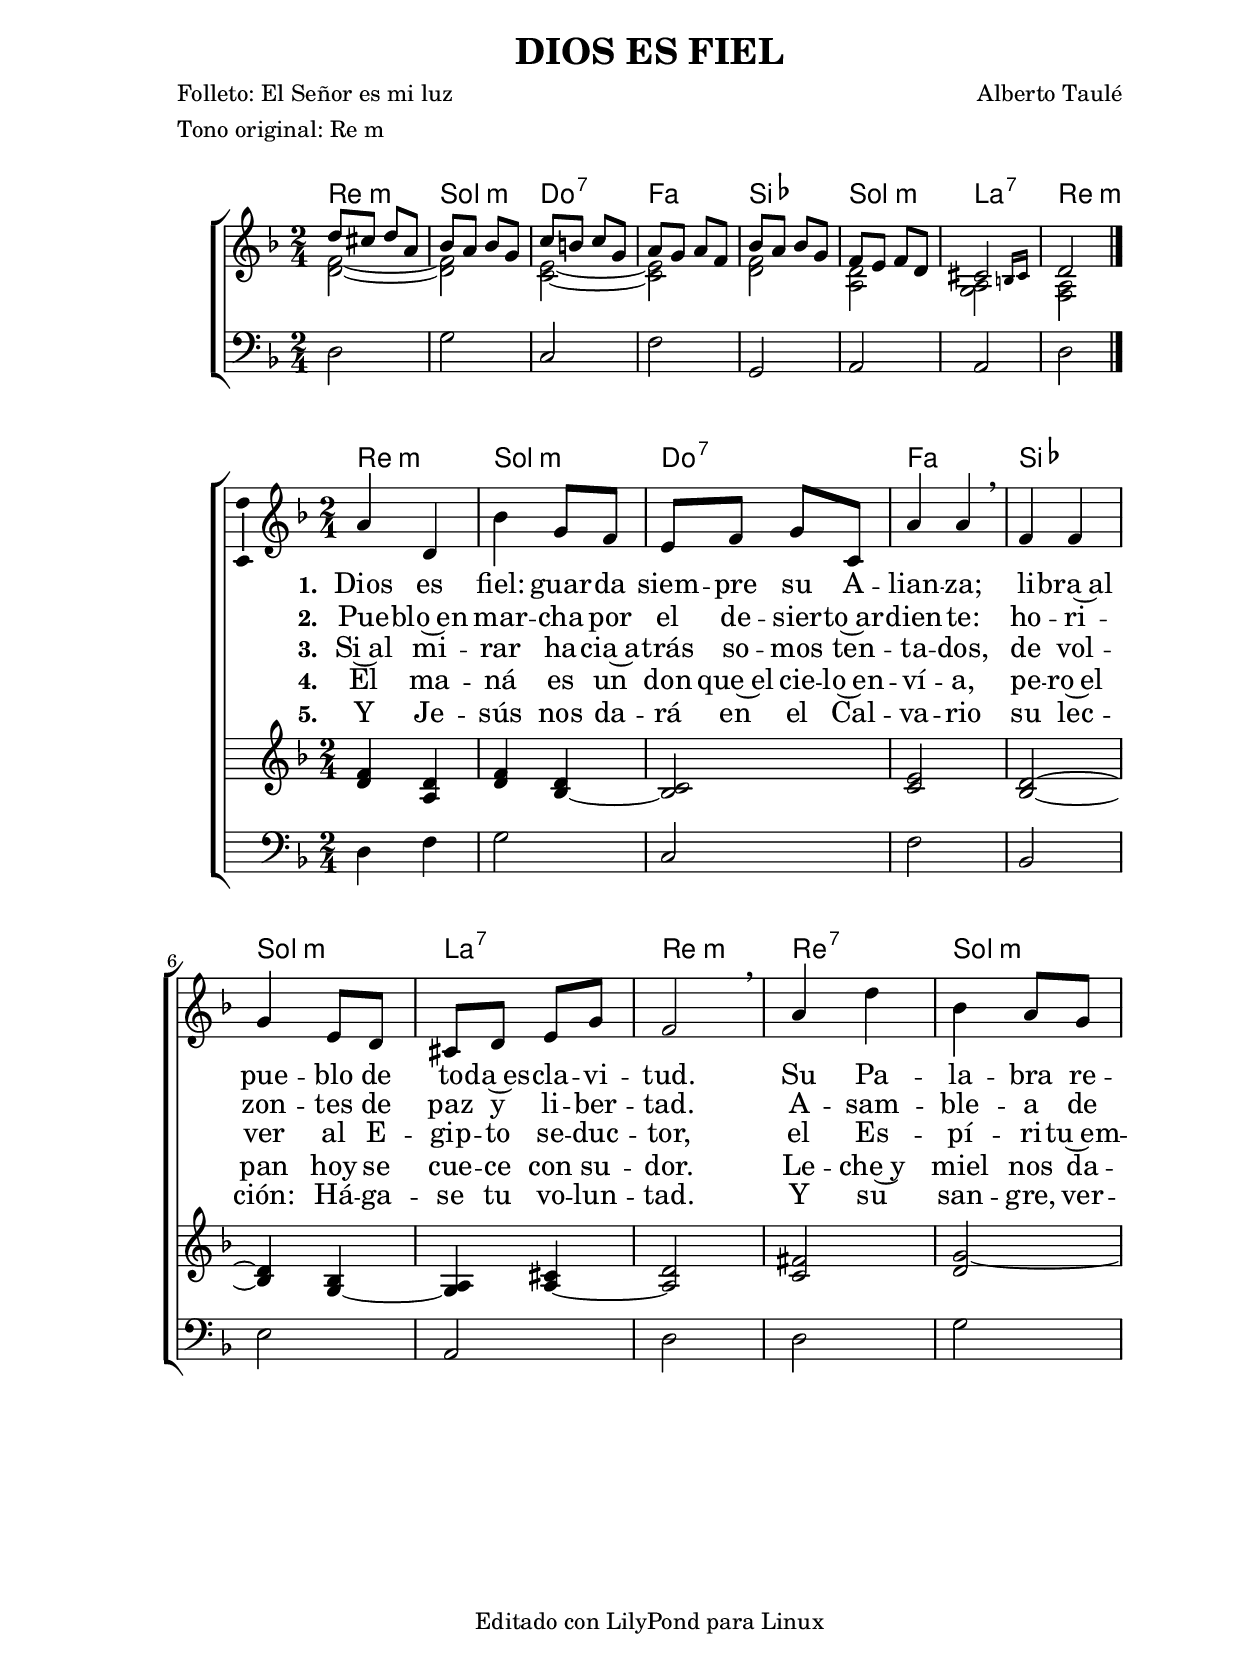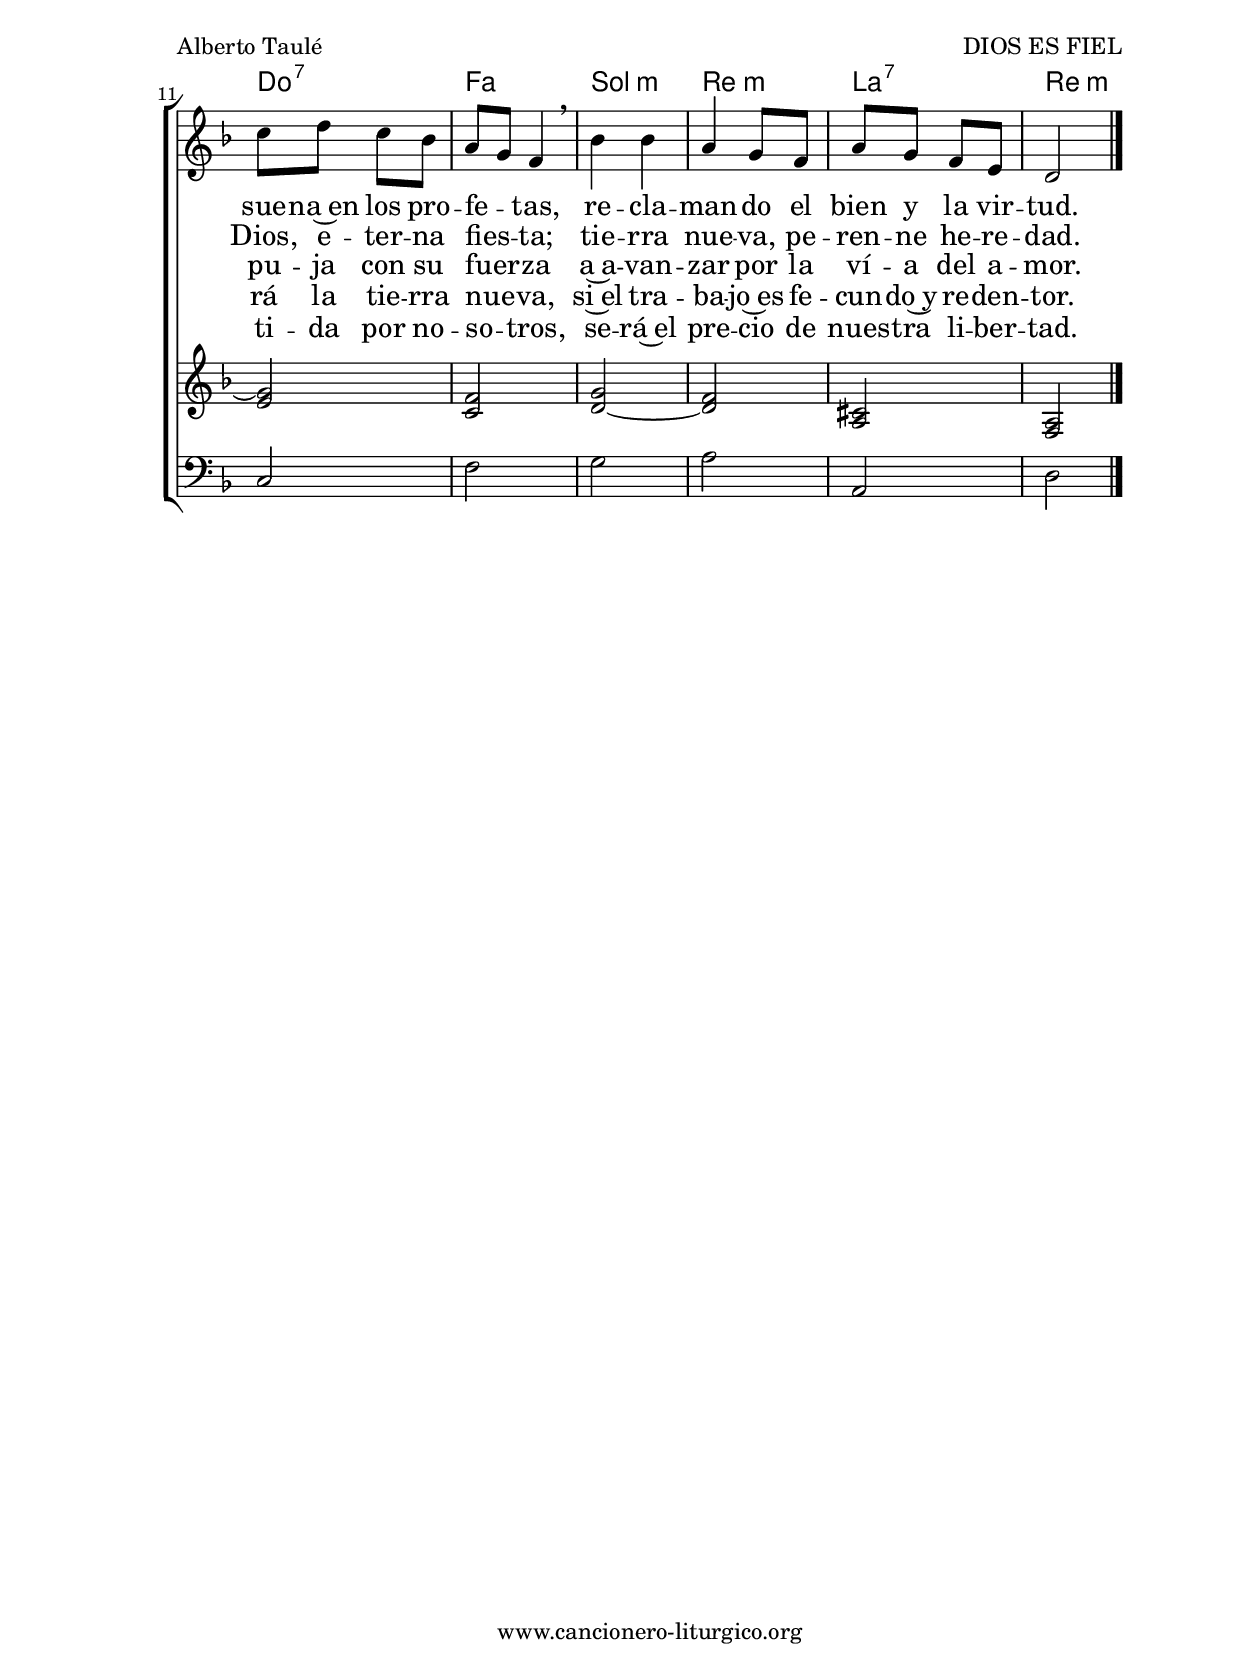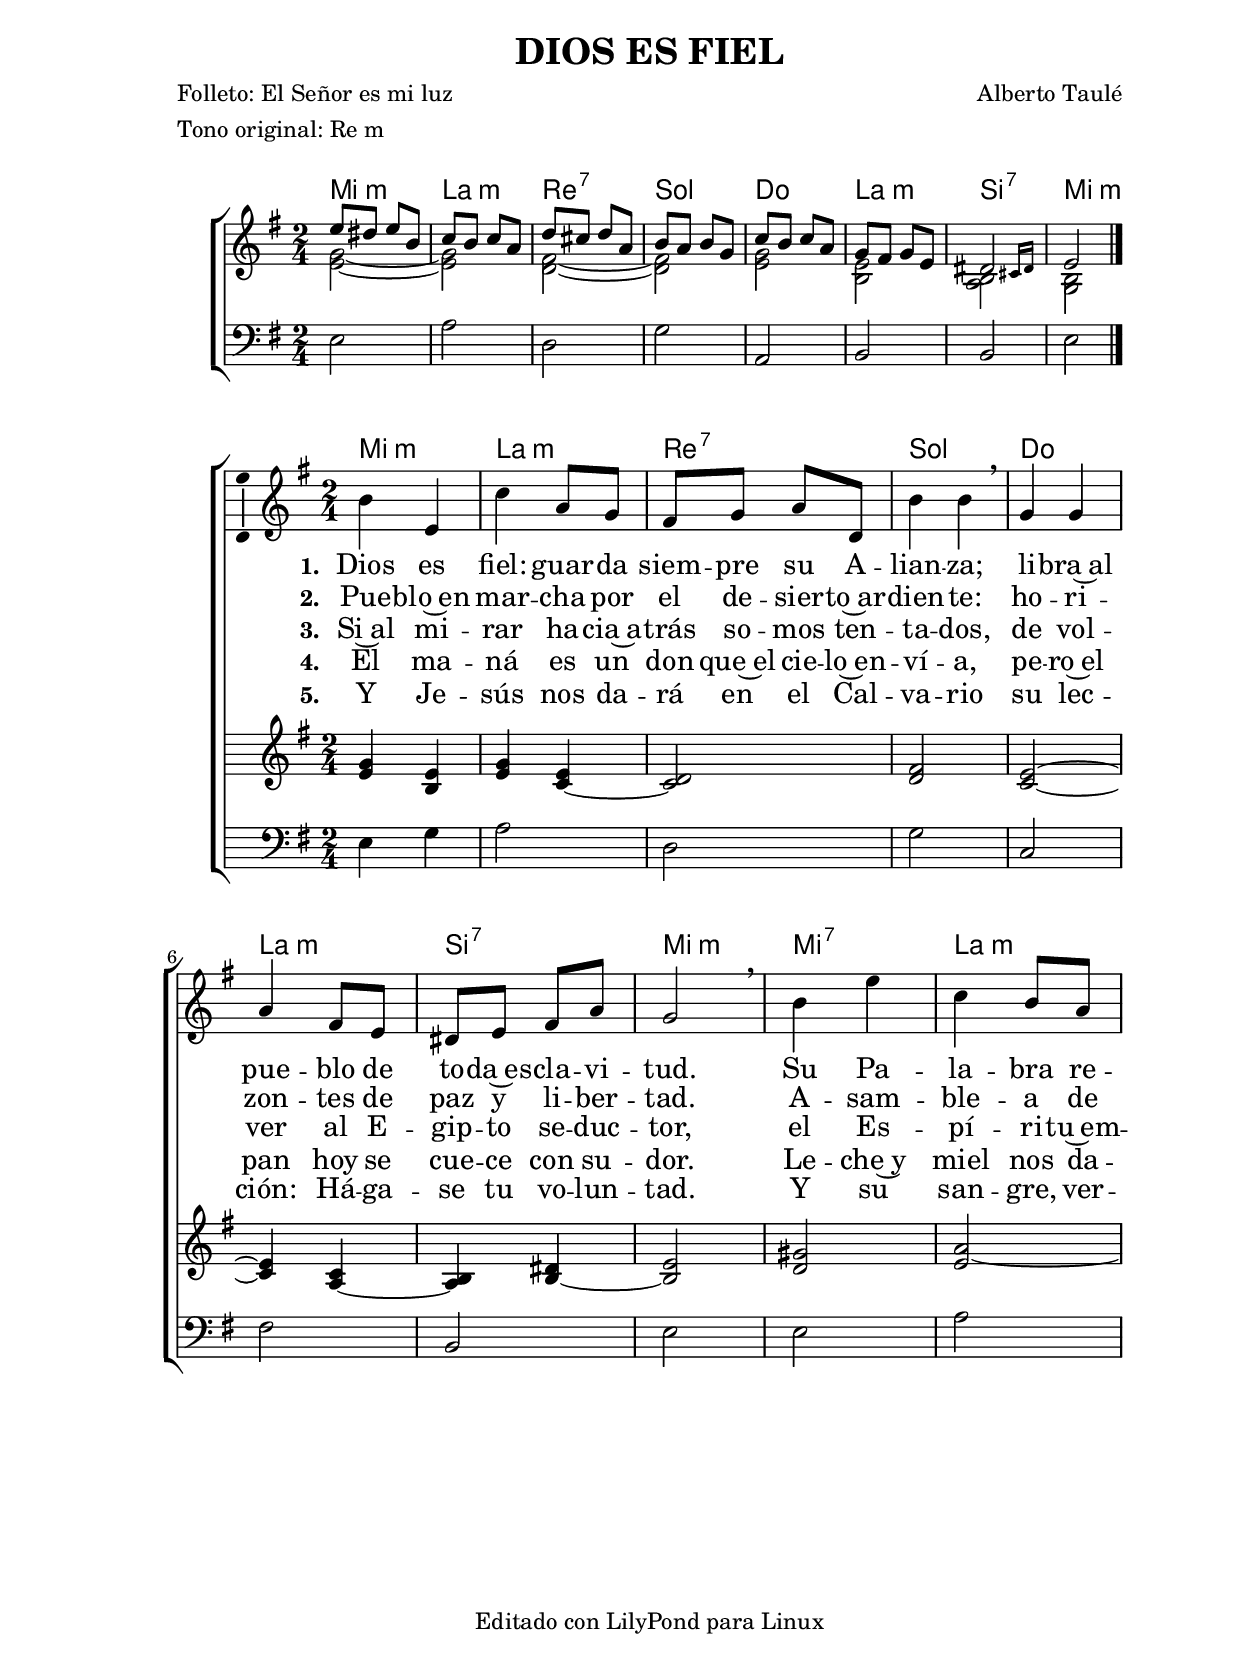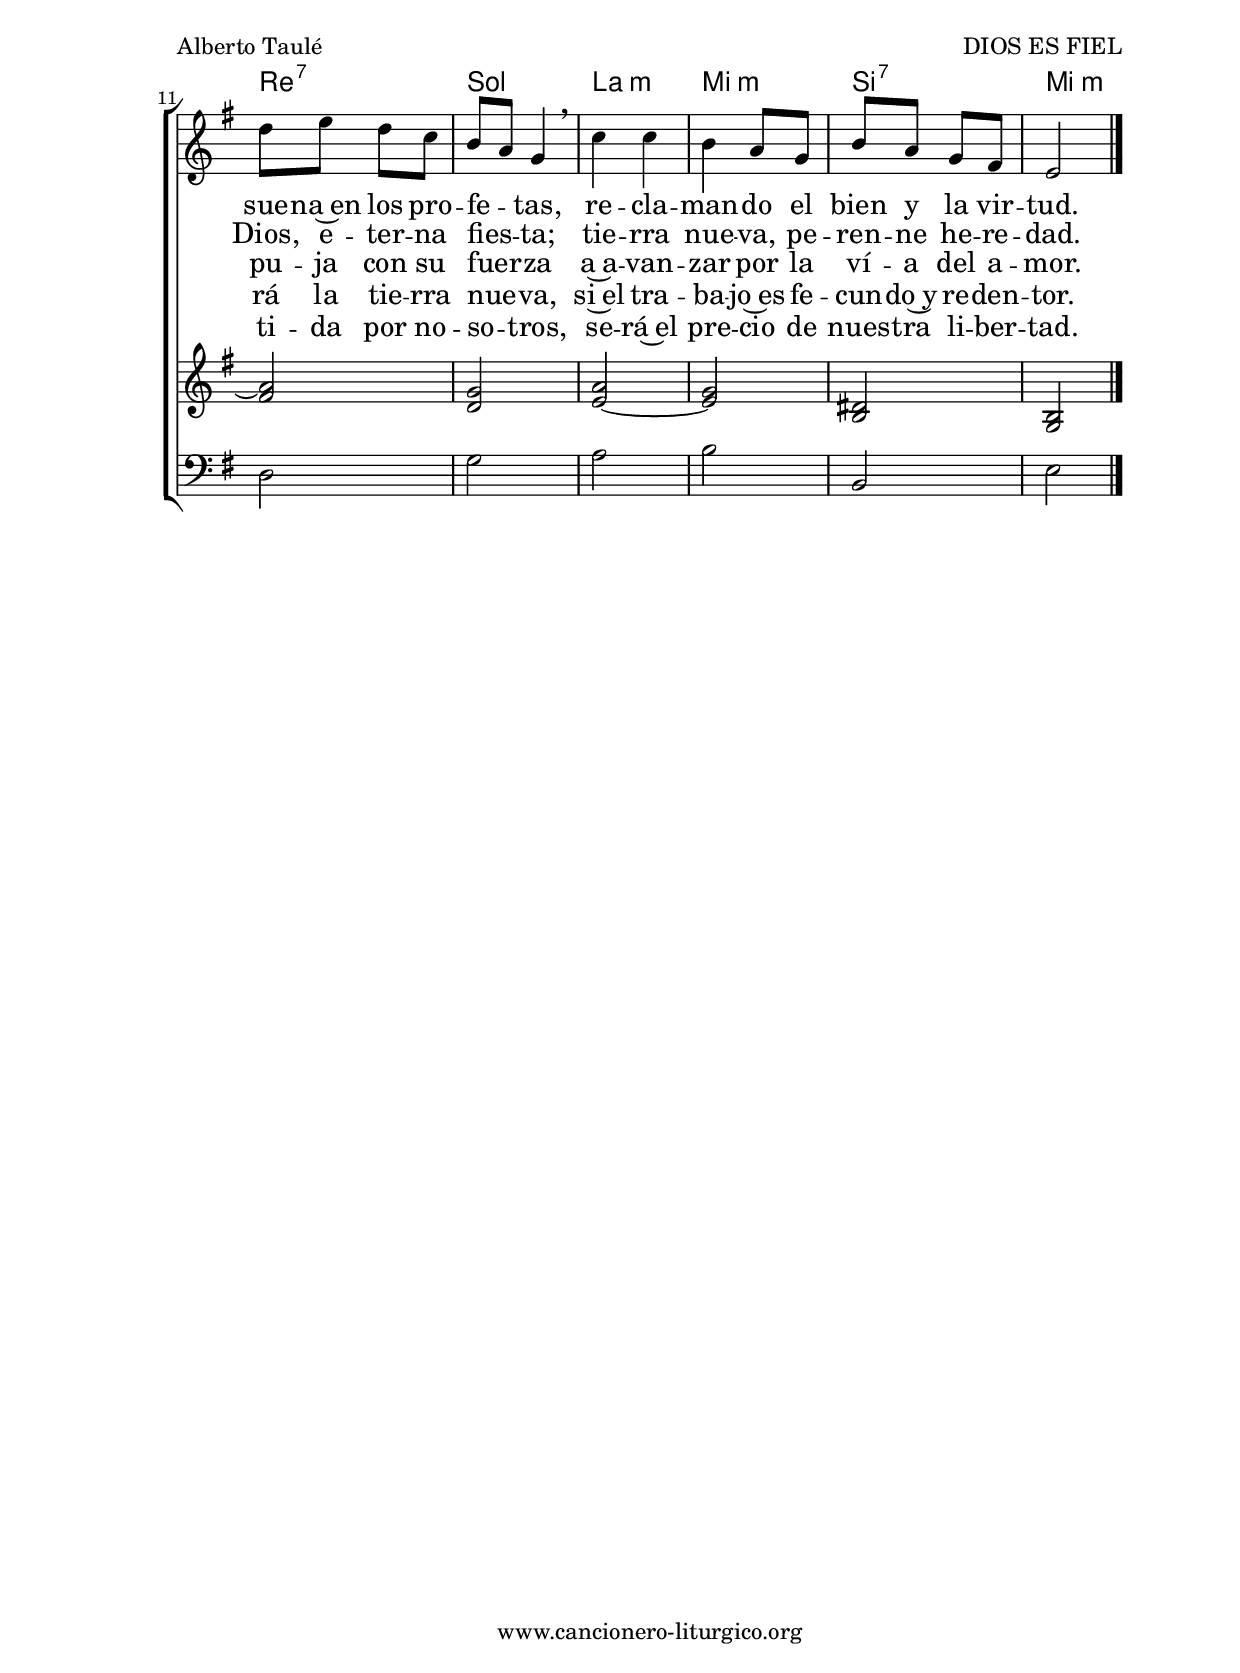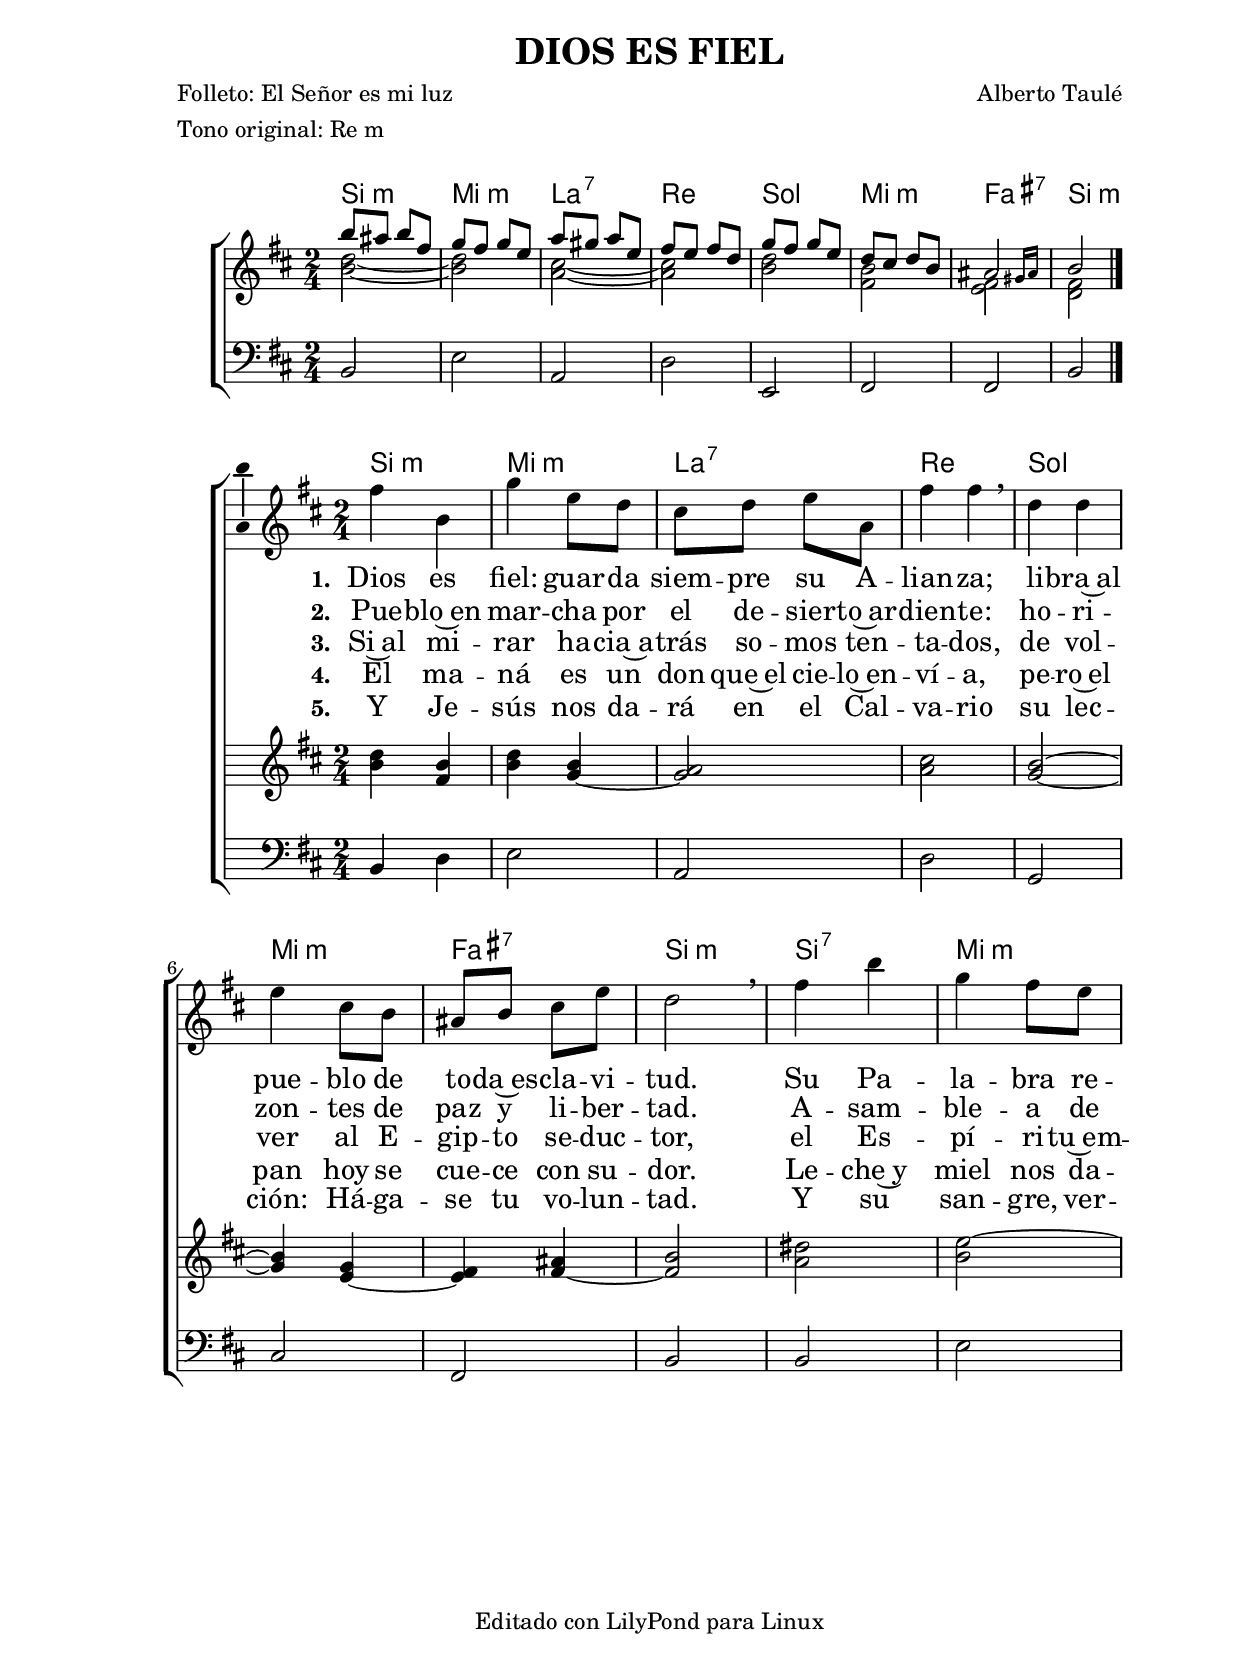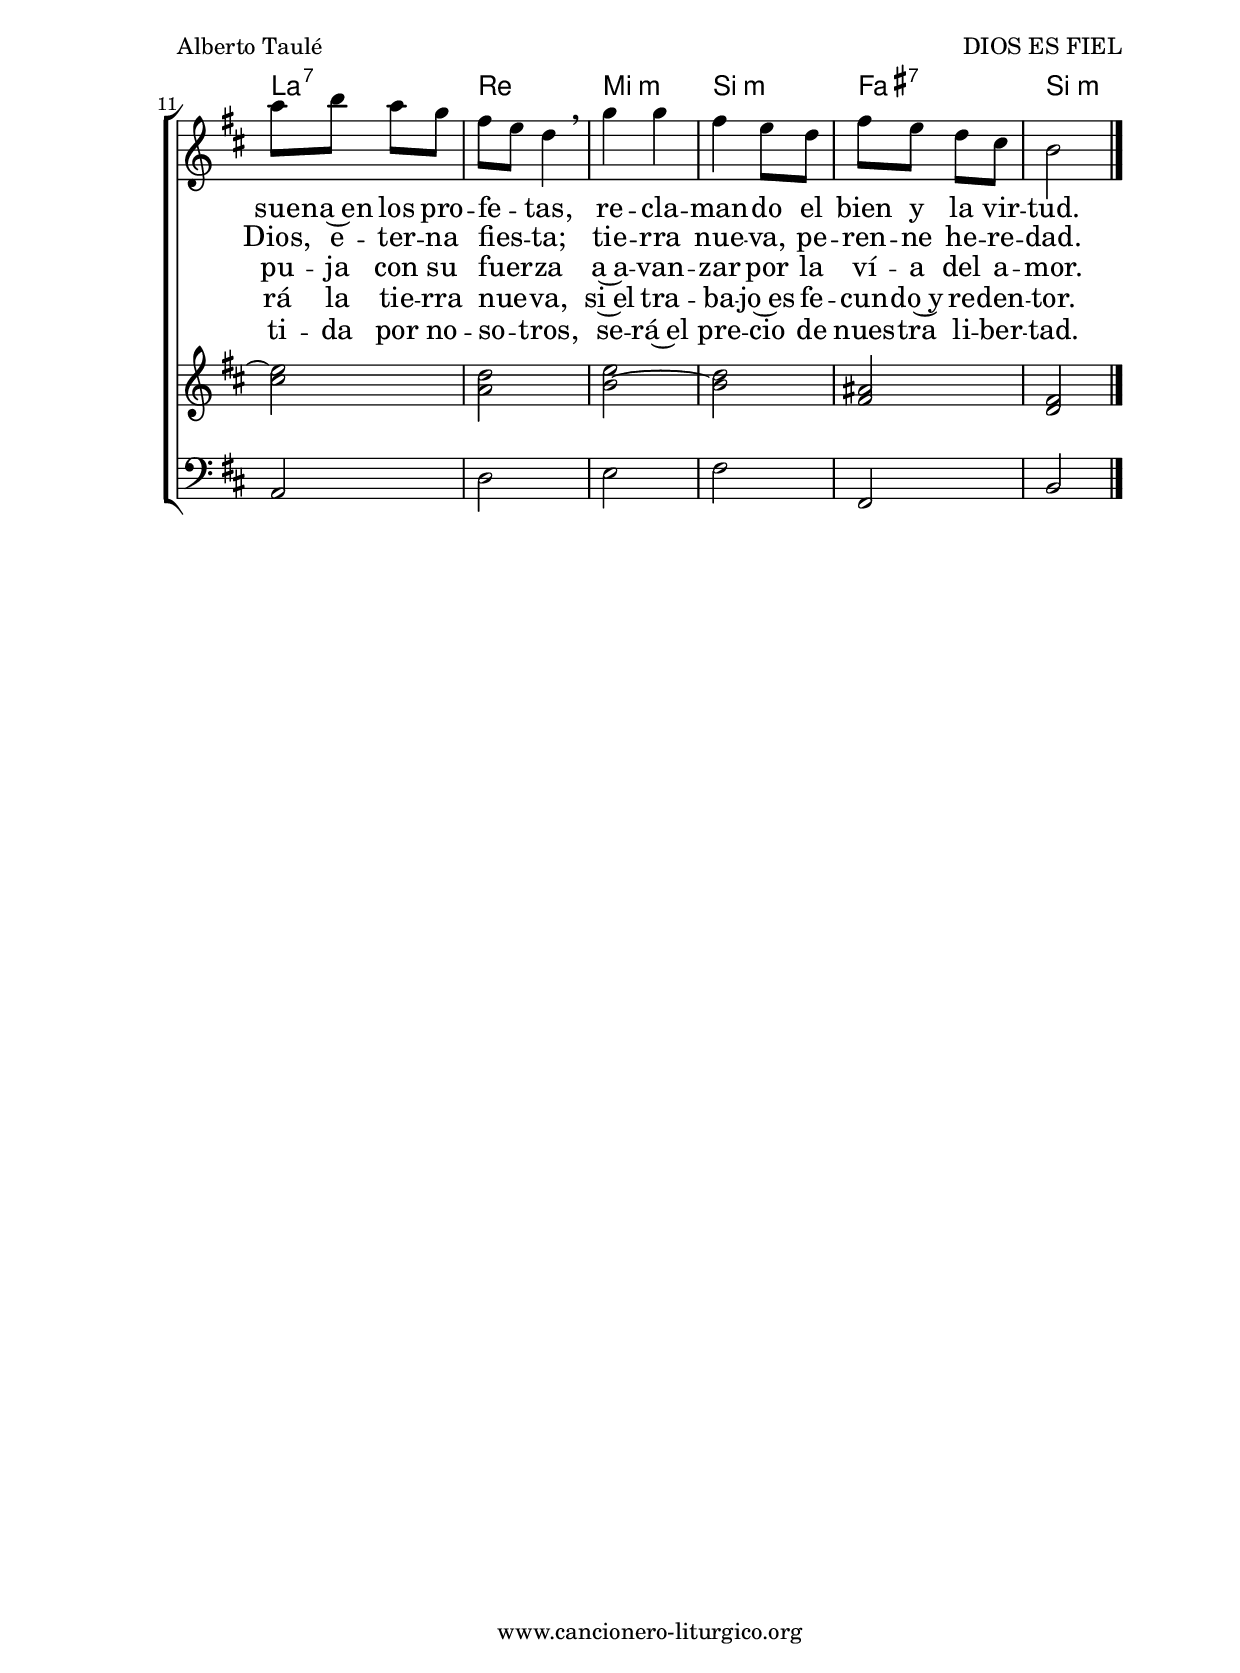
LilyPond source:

%
%para convertir .midi en .wav:
%timidity filename.midi -Ow -o finename.wav
%
%
%Para convertir de .wav a .mp3:
%lame -h -m j filename.wav
%
%
%para escuchar el midi:
%timidity nombrefichero.midi
%


%versión de lilypond para la que se ha escrito esta partitura:
\version "2.16.0"

	%Tamaño papel
	#(set-default-paper-size "a4")
	%Tamaño partitura
	#(set-global-staff-size 20)
	%No responde al pulsar sobre una nota
	#(ly:set-option 'point-and-click #f)

%parámetros del encabezamiento:
\header {
	title = "DIOS ES FIEL"
	subtitle = ""
	composer = "Alberto Taulé"
	poet = "Folleto: El Señor es mi luz"
	meter = "Tono original: Re m"
	arranger = ""
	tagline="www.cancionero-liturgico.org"
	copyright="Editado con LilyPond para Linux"
	}

%parámetros asociados al papel:
\paper  {
	oddHeaderMarkup = \markup {\fill-line { \on-the-fly #not-first-page \fromproperty #'header:title \on-the-fly #not-first-page \fromproperty #'header:composer }}
	evenHeaderMarkup = \markup {\fill-line { \fromproperty #'header:composer \fromproperty #'header:title }}
	#(set-paper-size "a4")
	print-page-number = ##f
	first-page-number = 1
	print-first-page-number = ##f
%	head-separation = 3.0 \cm
	top-margin = 2.0 \cm
	bottom-margin = 0.5\cm
%%%	bottom-margin = -2.25\cm
	left-margin = 3.0 \cm
	line-width = 16.0 \cm 
	indent = 8\mm
	interscoreline = 2.\mm
	between-system-space = 15\mm
%	para que las partituras no llenen la hoja:
	ragged-bottom = ##t
%	idem para la última hoja:
	ragged-last-bottom = ##f
%	para que las partituras llenen el ancho del papel:
	ragged-last = ##f
	after-title-space = 2.5 \cm
%page-count=1
%system-count=8

	%Flexible Vertical Spacing
%	markup-markup-spacing =
%	#'((basic-distance . 15) (minimum-distance . 15) (padding . 3))
	markup-system-spacing =
	#'((basic-distance . 15) (minimum-distance . 15) (padding . 3))
	system-system-spacing =
	#'((basic-distance . 15) (minimum-distance . 15) (padding . 3))
	score-system-spacing =
	#'((basic-distance . 15) (minimum-distance . 15) (padding . 5))
%	top-system-spacing = % header
%	#'((basic-distance . 8) (minimum-distance . 0) (padding . 0))
%	top-markup-spacing =
%	#'((basic-distance . 20) (minimum-distance . 20) (padding . 0))
	last-bottom-spacing = % footer
	#'((basic-distance . 5) (minimum-distance . 5) (padding . 0))
%	score-markup-spacing =
%	#'((basic-distance . 16) (minimum-distance . 13) (padding . 0))

	}


%parámetros que afectan a toda la partitura:
global =  {
	%clave de sol (G):
	\clef G
%%%	\transpose g e
	%armadura:
	\key d \minor
	\tempo 4=100
	\set Score.tempoHideNote = ##t
	}


acordesintro = {
	\italianChords
	\chordmode {
%	\transpose e f
{

d2:m g:m c:7 f bes g:m a:7 d:m

	}
	}
}

melodiaintro = 
%%%\transpose g e
{

	\time 2/4

	\relative c''{
<<
{
\voiceOne
\stemUp

d8 cis d a
bes a bes g
c b c g
a g a f
bes a bes g
f e f d
\afterGrace cis2 {b16 [cis]}
d2

}
\new Voice {
\voiceTwo
\stemDown

<d f>2~
<d f>
<c e>~
<c e>
<d f>
<a d>
<g a>
<f a>

}
>>

\bar "|."
}
	}

organointro = 
%%%\transpose g e
{
	%clave de fa (F):
	\clef F

	\relative c{

	\time 2/4

d2 g c, f g, a a d

\bar "|."
	}
	}


acordes = {
	\italianChords
	\chordmode {
%%%	\transpose g e
{

d2:m g:m c:7 f bes g:m a:7 d:m d:7 g:m c:7 f g:m d:m a:7 d:m

	}
	}
}

melodia = 
%%%\transpose g e
{
	\relative c''{

	\time 2/4

a4 d,
bes' g8 f
e f g c,
a'4 a \breathe
f f 
g e8 d
cis8 d e g
f2 \breathe
a4 d
bes a8 g
c d c bes
a g f4 \breathe
bes4 bes
a4 g8 f
a g f e
d2

\bar "|."
}
	}

melodiados = 
%%%\transpose g e
{

	\time 2/4

	\relative c'{

<d f>4 <a d>
<d f> <bes d>~
<bes c>2
<c e>
<bes d>~
<bes d>4 <bes g>~
<g a> <a cis>~
<a d>2
<c fis>2
<d g>~
<e g>
<c f>
<d g>~
<d f>
<a cis>
<f a>

\bar "|."
	}
	}

organo = 
%%%\transpose g e
{
	%clave de fa (F):
	\clef F

	\relative c{

	\time 2/4

d4 f4 g2 c, f bes, e a, d d g c, f g a a, d

\bar "|."
	}
	}




texto = \lyricmode {
\set stanza =#"1. " Dios es fiel:
guar -- da siem -- pre su A -- lian -- za;
li -- bra~al pue -- blo de to -- da~es -- cla -- vi -- tud.
Su Pa -- la -- bra
re -- sue -- na~en los pro -- fe -- _ tas,
re -- cla -- man -- do el bien y la vir -- tud.

	}

textodos = \lyricmode {
\set stanza =#"2. " Pue -- blo~en mar -- cha
por el de -- sier -- to~ar -- dien -- te:
ho -- ri -- zon -- tes de paz y li -- ber -- tad.
A -- sam -- ble -- a de Dios,
e -- ter -- na fies -- _ ta;
tie -- rra nue -- va, pe -- ren -- ne he -- re -- dad.

	}

textotres = \lyricmode {
\set stanza =#"3. " Si~al mi -- rar
ha -- cia~a -- trás so -- mos ten -- ta -- dos,
de vol -- ver al E -- gip -- to se -- duc -- tor,
el Es -- pí -- ri -- tu~em -- pu -- ja con su fuer -- _ za
a~a -- van -- zar por la ví -- a del a -- mor.

	}

textocuatro = \lyricmode {
\set stanza =#"4. " El ma -- ná
es un don que~el cie -- lo~en -- ví -- a,
pe -- ro~el pan hoy se cue -- ce con su -- dor.
Le -- che~y miel
nos da -- rá la tie -- rra nue -- _ va,
si~el tra -- ba -- jo~es fe -- cun -- do~y re -- den -- tor.

	}

textocinco = \lyricmode {
\set stanza =#"5. " Y Je -- sús
nos da -- rá en el Cal -- va -- rio
su lec -- ción: Há -- ga -- se tu vo -- lun -- tad.
Y su san -- gre,
ver -- ti -- da por no -- so -- _ tros,
se -- rá~el pre -- cio de nues -- tra li -- ber -- tad.

	}


acordesintroStaff = \context ChordNames = acordesintroStaff <<
	\set chordChanges = ##f
	\acordesintro
	>>

acordesStaff = \context ChordNames = acordesStaff <<
	\set chordChanges = ##t
	\acordes
	>>


vozStaff = \context Voice = vozStaff
\with {\consists "Ambitus_engraver"}
<<
%	\set Staff.instrumentName = ""
%	\set Staff.shortInstrumentName = ""
%	\set Staff.midiInstrument = #"clarinet"
%	\set Staff.midiInstrument = #"cello"
	\set Staff.midiInstrument = #"flute"
%	\set Staff.midiInstrument = #"electric guitar (jazz)"
%	\set Staff.midiInstrument = #"english horn"
%	\set Staff.midiInstrument = #"violin"
%	\set Staff.midiInstrument = #"glockenspiel"
	\set Staff.midiMinimumVolume = #0.7
	\set Staff.midiMaximumVolume = #0.9
	\global
	\melodia
	>>

vozintroStaff = \context Voice = vozintroStaff
<<
	\override Staff.StaffSymbol #'staff-space = #(magstep -0.35)
	\set Staff.midiInstrument = #"english horn"
	\set Staff.midiMinimumVolume = #0.7
	\set Staff.midiMaximumVolume = #0.9
	\global
	\melodiaintro
	>>

organointroStaff = \context Voice = organointroStaff
<<
	\override Staff.StaffSymbol #'staff-space = #(magstep -0.35)
	\set Staff.midiInstrument = #"violin"
	\set Staff.midiMinimumVolume = #0.7
	\set Staff.midiMaximumVolume = #0.9
	\global
	\relative c' \organointro
	>>

vozdosStaff = \context Voice = vozdosStaff
<<
	\override Staff.StaffSymbol #'staff-space = #(magstep -0.35)
	\set Staff.midiInstrument = #"english horn"
	\set Staff.midiMinimumVolume = #0.7
	\set Staff.midiMaximumVolume = #0.9
	\global
	\melodiados
	>>

organoStaff = \context Voice = organoStaff
<<
	\override Staff.StaffSymbol #'staff-space = #(magstep -0.35)
	\set Staff.midiInstrument = #"violin"
	\set Staff.midiMinimumVolume = #0.7
	\set Staff.midiMaximumVolume = #0.9
	\global
	\relative c' \organo
	>>

textoStaff = \context Lyrics = textoStaff <<
	\lyricsto vozStaff \texto
	>>

textodosStaff = \context Lyrics = textodosStaff <<
	\lyricsto vozStaff \textodos
	>>

textotresStaff = \context Lyrics = textotresStaff <<
	\lyricsto vozStaff \textotres
	>>

textocuatroStaff = \context Lyrics = textocuatroStaff <<
	\lyricsto vozStaff \textocuatro
	>>

textocincoStaff = \context Lyrics = textocincoStaff <<
	\lyricsto vozStaff \textocinco
	>>

\book {
	\score {
		\context ChoirStaff {
%			\override StaffGroup.SystemStartBracket #'collapse-height = #1
%			\override Score.SystemStartBar #'collapse-height = #1
			<<
			\acordesintroStaff
			\vozintroStaff
			\organointroStaff
			>>
			}
		\layout {
	    		\context {
				\Lyrics
				\override LyricText #'font-size = #2
				}
	   		 \context {
				\Score
				\override StaffSymbol #'staff-space = #(magstep +3)
				}
			}
		}
	\score {
		\context ChoirStaff {
%			\override StaffGroup.SystemStartBracket #'collapse-height = #1
%			\override Score.SystemStartBar #'collapse-height = #1
			<<
			\acordesStaff
			\vozStaff
			\textoStaff
			\textodosStaff
			\textotresStaff
			\textocuatroStaff
			\textocincoStaff
			\vozdosStaff
			\organoStaff
			>>
			}
		\layout {
	    		\context {
				\Lyrics
				\override LyricText #'font-size = #2
				}
	   		 \context {
				\Score
				\override StaffSymbol #'staff-space = #(magstep +3)
				}
			}
		}
	\score {
		\unfoldRepeats
		\context ChoirStaff {
			<<
			\acordesintroStaff
			\vozintroStaff
			\organointroStaff
			>>
			<<
			\acordesStaff
			\vozStaff
			\vozdosStaff
			\organoStaff
			>>
			}
		\midi {
	  		\context {
	  			\Score
				tempoWholesPerMinute = #(ly:make-moment 70 4)
				}
			}
		}
	}



#(define output-suffix "C")
\book {
	\score {
		\context ChoirStaff {
%			\override StaffGroup.SystemStartBracket #'collapse-height = #1
%			\override Score.SystemStartBar #'collapse-height = #1
\transpose c d
			<<
			\acordesintroStaff
			\vozintroStaff
			\organointroStaff
			>>
			}
		\layout {
	    		\context {
				\Lyrics
				\override LyricText #'font-size = #2
				}
	   		 \context {
				\Score
				\override StaffSymbol #'staff-space = #(magstep +3)
				}
			}
		}
	\score {
		\context ChoirStaff {
%			\override StaffGroup.SystemStartBracket #'collapse-height = #1
%			\override Score.SystemStartBar #'collapse-height = #1
\transpose c d
			<<
			\acordesStaff
			\vozStaff
			\textoStaff
			\textodosStaff
			\textotresStaff
			\textocuatroStaff
			\textocincoStaff
			\vozdosStaff
			\organoStaff
			>>
			}
		\layout {
	    		\context {
				\Lyrics
				\override LyricText #'font-size = #2
				}
	   		 \context {
				\Score
				\override StaffSymbol #'staff-space = #(magstep +3)
				}
			}
		}
	}

#(define output-suffix "S")
\book {
	\score {
		\context ChoirStaff {
%			\override StaffGroup.SystemStartBracket #'collapse-height = #1
%			\override Score.SystemStartBar #'collapse-height = #1
\transpose c a
			<<
			\acordesintroStaff
			\vozintroStaff
\transpose a a,
			\organointroStaff
			>>
			}
		\layout {
	    		\context {
				\Lyrics
				\override LyricText #'font-size = #2
				}
	   		 \context {
				\Score
				\override StaffSymbol #'staff-space = #(magstep +3)
				}
			}
		}
	\score {
		\context ChoirStaff {
%			\override StaffGroup.SystemStartBracket #'collapse-height = #1
%			\override Score.SystemStartBar #'collapse-height = #1
\transpose c a
			<<
			\acordesStaff
			\vozStaff
			\textoStaff
			\textodosStaff
			\textotresStaff
			\textocuatroStaff
			\textocincoStaff
			\vozdosStaff
\transpose a a,
			\organoStaff
			>>
			}
		\layout {
	    		\context {
				\Lyrics
				\override LyricText #'font-size = #2
				}
	   		 \context {
				\Score
				\override StaffSymbol #'staff-space = #(magstep +3)
				}
			}
		}
	}


